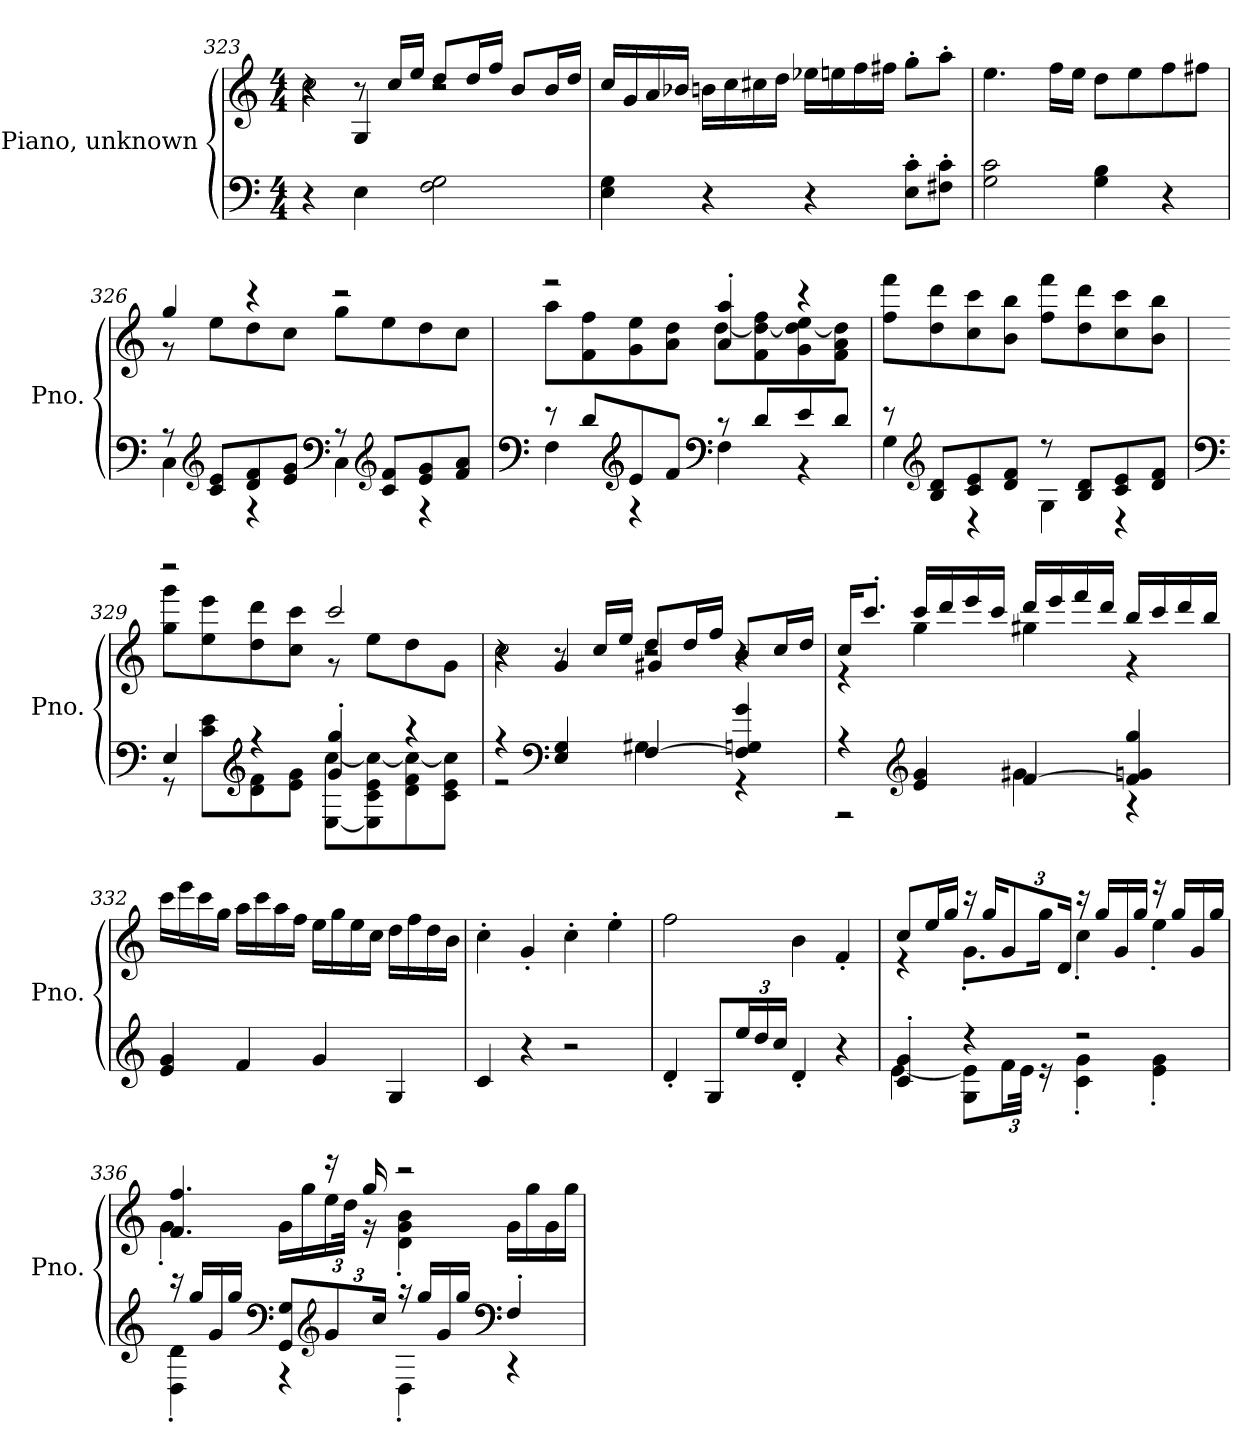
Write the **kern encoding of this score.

**kern	**kern
*part1	*part1
*staff2	*staff1
*I"Piano, unknown	*
*I'Pno.	*
*clefF4	*clefG2
*k[]	*k[]
*M4/4	*M4/4
=323	=323
*	*^
*	*	*^
4r	4r	2cc\	4r
4E\	8r	.	4G/
.	16cc/LL	.	.
.	16ee/JJ	.	.
2F\ 2G\	8dd/L	2r	2r
.	16dd/L	.	.
.	16ff/JJ	.	.
.	8b/L	.	.
.	16b/L	.	.
.	16dd/JJ	.	.
*	*v	*v	*v
!!LO:LB:g=z
=324	=324
4E\ 4G\	16cc/LL
.	16g/
.	16a/
.	16b-X/JJ
4r	16bn\LL
.	16cc\
.	16cc#X\
.	16dd\JJ
4r	16ee-X\LL
.	16een\
.	16ff\
.	16ff#X\JJ
8E\' 8c\'L	8gg'\L
8F#X\' 8c\'J	8aa'\J
=325	=325
2G\ 2c\	4.ee\
.	16ff\LL
.	16ee\JJ
4G\ 4B\	8dd\L
.	8ee\
4r	8ff\
.	8ff#X\J
=326	=326
*^	*^
8r	4C\	4gg/	8r
*clefG2	*	*	*
8c/ 8e/L	.	.	8ee\L
8d/ 8f/	4r	4r	8dd\
8e/ 8g/J	.	.	8cc\J
*clefF4	*	*	*
8r	4C\	2r	8gg\L
*clefG2	*	*	*
8c/ 8f/L	.	.	8ee\
8e/ 8g/	4r	.	8dd\
8f/ 8a/J	.	.	8cc\J
!!LO:PB:g=z	!!
=327	=327	=327	=327
*clefF4	*	*	*
8r	4F\	2r	8aa\L
8d/L	.	.	8f\ 8ff\
*clefG2	*	*	*
8e/	4r	.	8g\ 8ee\
8f/J	.	.	8a\ 8dd\J
*clefF4	*	*	*
8r	4F\	4a/' 4aa/'	[8dd\L
8d/L	.	.	8f\ 8dd\_ 8ff\
8e/	4r	4r	8g\ 8dd\_ 8ee\
8d/J	.	.	8f\ 8a\ 8dd\]J
*	*	*v	*v
=328	=328	=328
8r	4G\	8ff\ 8fff\L
*clefG2	*	*
8B/ 8d/L	.	8dd\ 8ddd\
8c/ 8e/	4r	8cc\ 8ccc\
8d/ 8f/J	.	8b\ 8bb\J
8r	4G\	8ff\ 8fff\L
8B/ 8d/L	.	8dd\ 8ddd\
8c/ 8e/	4r	8cc\ 8ccc\
8d/ 8f/J	.	8b\ 8bb\J
=329	=329	=329
*clefF4	*	*
*	*	*^
4E/	8r	2r	8gg\ 8ggg\L
.	8c\ 8e\L	.	8ee\ 8eee\
*clefG2	*	*	*
4r	8d\ 8f\	.	8dd\ 8ddd\
.	8e\ 8g\J	.	8cc\ 8ccc\J
4g/' 4gg/'	[8E\ [8cc\L	2ccc/	8r
.	8E\] 8c\ 8e\ 8cc\_	.	8ee\L
4r	8d\ 8f\ 8cc\_	.	8dd\
.	8c\ 8e\ 8cc\]J	.	8g\J
!!LO:LB:g=z
=330	=330	=330	=330
*	*	*	*^
4r	2r	4r	2cc\	4r
*clefF4	*	*	*	*
4E/ 4G/	.	8r	.	4g/
.	.	16cc/LL	.	.
.	.	16ee/JJ	.	.
[4F/	4G#X\	8dd/L	2r	4g#X/
.	.	16dd/L	.	.
.	.	16ff/JJ	.	.
4F/] 4Gn/ 4g/	4r	8b/L	.	4r
.	.	16cc/L	.	.
.	.	16dd/JJ	.	.
*	*	*	*v	*v
=331	=331	=331	=331
4r	2r	16cc/KL	4r
.	.	8.ccc'/J	.
*clefG2	*	*	*
4e/ 4g/	.	16ccc/LL	4gg\
.	.	16ddd/	.
.	.	16eee/	.
.	.	16ccc/JJ	.
[4f/	4g#X\	16ddd/LL	4gg#X\
.	.	16eee/	.
.	.	16fff/	.
.	.	16ddd/JJ	.
4f/] 4gn/ 4gg/	4r	16bb/LL	4r
.	.	16ccc/	.
.	.	16ddd/	.
.	.	16bb/JJ	.
*v	*v	*	*
*	*v	*v
!!LO:LB:g=z
=332	=332
4e/ 4g/	16ccc\LL
.	16eee\
.	16ccc\
.	16gg\JJ
4f/	16aa\LL
.	16ccc\
.	16aa\
.	16ff\JJ
4g/	16ee\LL
.	16gg\
.	16ee\
.	16cc\JJ
4G/	16dd\LL
.	16ff\
.	16dd\
.	16b\JJ
=333	=333
4c/	4cc'\
4r	4g'/
2r	4cc'\
.	4ee'\
=334	=334
4d'/	2ff\
8G/L	.
*Xbrackettup	*
24ee/L	.
24dd/	.
24cc/JJ	.
4d'/	4b\
4r	4f'/
!!LO:LB:g=z
=335	=335
*^	*^
4c/' 4g/'	[4e\	8cc/L	4r
.	.	16ee/L	.
.	.	16gg/JJ	.
4r	8G\ 8e\]L	16r	8.g'\L
.	.	16gg/KL	.
*	*	*Xbrackettup	*
.	24f\L	12g/	.
.	48e\JJk	.	.
.	16r	.	16gg\Jk
.	.	24d/Jk	.
2r	4c\' 4g\'	16r	4cc'\
.	.	16gg/LL	.
.	.	16g/	.
.	.	16gg/JJ	.
.	4e\' 4g\'	16r	4ee'\
.	.	16gg/LL	.
.	.	16g/	.
.	.	16gg/JJ	.
=336	=336	=336	=336
16r	4D\' 4d\'	4.f/ 4.ff/	4g'\
16gg/LL	.	.	.
16g/	.	.	.
16gg/JJ	.	.	.
*clefF4	*	*	*
8GG/ 8G/L	4r	.	16g\LL
.	.	.	16gg\
*clefG2	*	*	*
12g/	.	16r	24ee\
.	.	.	48dd\JJk
.	.	16gg/	16r
24cc/Jk	.	.	.
16r	4D'\	2r	4d\' 4g\' 4b\'
16gg/LL	.	.	.
16g/	.	.	.
16gg/JJ	.	.	.
*clefF4	*	*	*
4F'/	4r	.	16g\LL
.	.	.	16gg\
.	.	.	16g\
.	.	.	16gg\JJ
*v	*v	*	*
*	*v	*v
=	=
*-	*-
